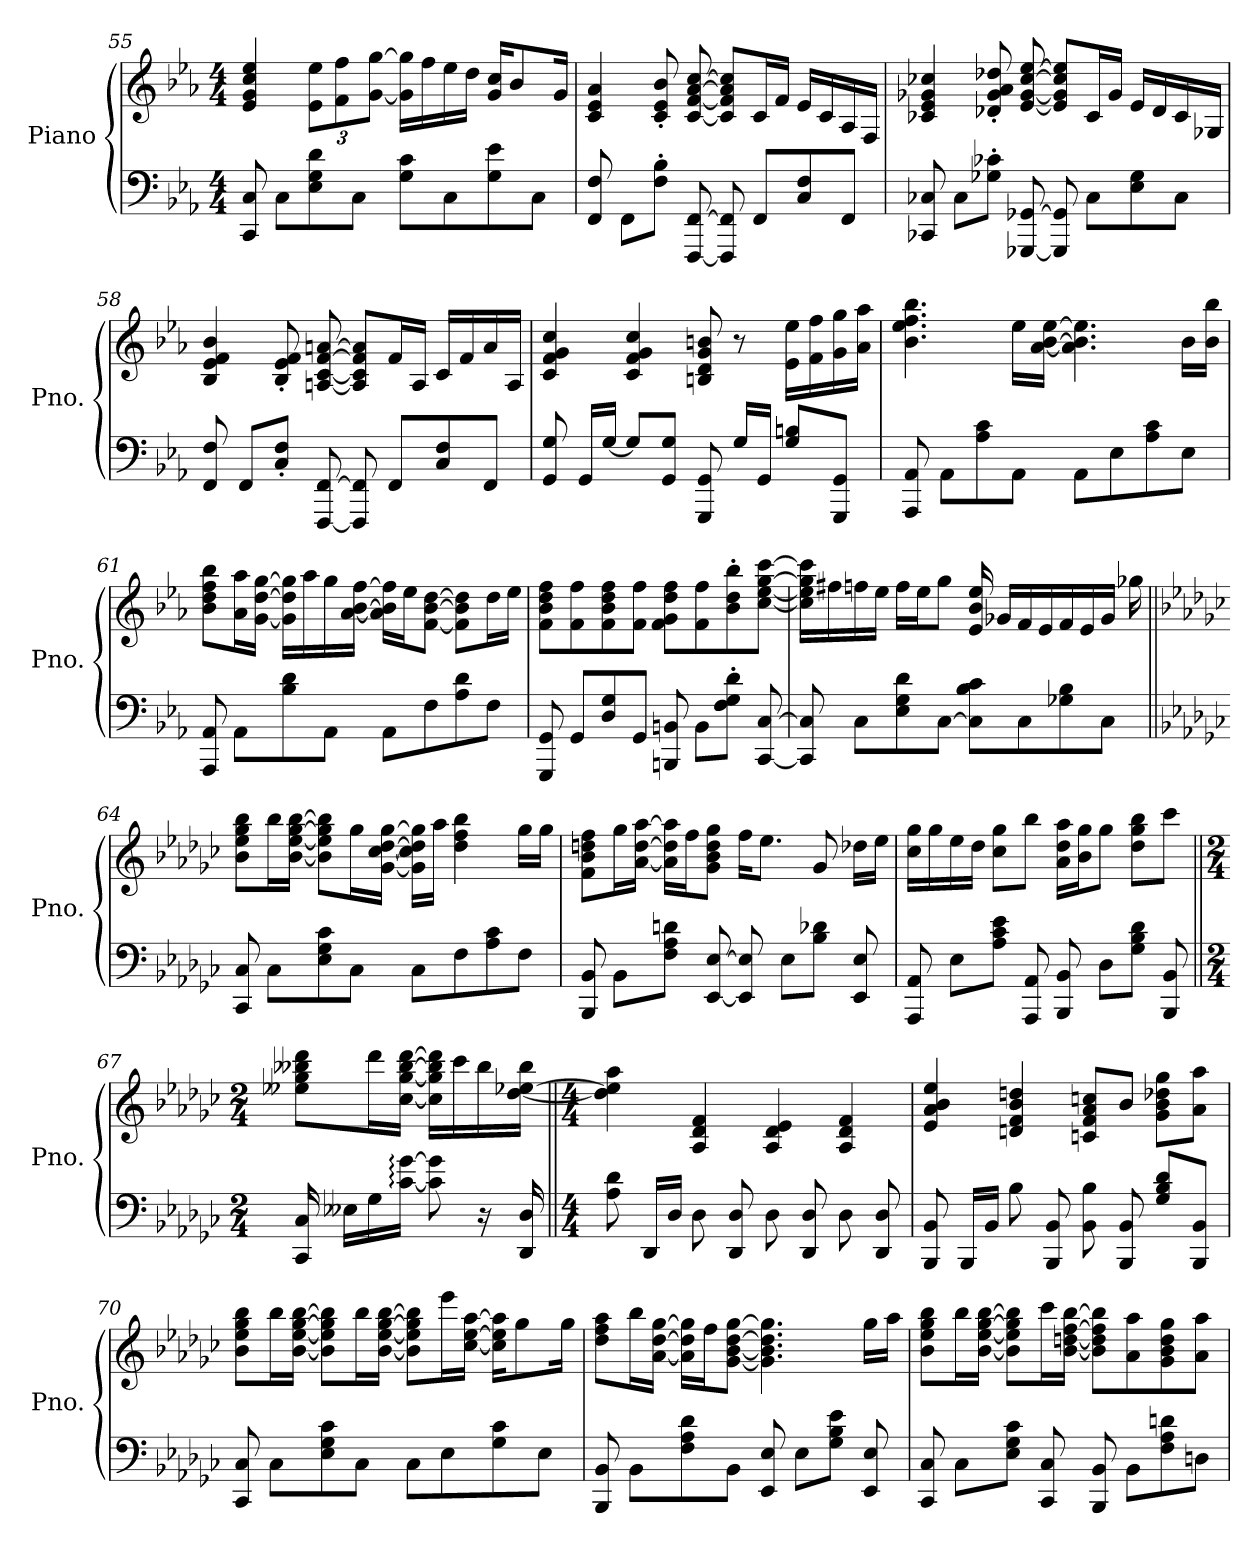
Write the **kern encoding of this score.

**kern	**kern
*part1	*part1
*staff2	*staff1
*I"Piano	*
*I'Pno.	*
*clefF4	*clefG2
*k[b-e-a-]	*k[b-e-a-]
*M4/4	*M4/4
=55	=55
8CC/ 8C/	4e-/ 4g/ 4cc/ 4ee-/
8C\L	.
*	*Xbrackettup
8E-\ 8G\ 8d\	12e-\ 12ee-\L
.	12f\ 12ff\
8C\J	.
.	[12g\ [12gg\J
8G\ 8c\L	16g\] 16gg\]LL
.	16ff\
8C\	16ee-\
.	16dd\JJ
8G\ 8e-\	16g/ 16cc/KL
.	8b-/
8C\J	.
.	16g/Jk
!!LO:PB:g=z
=56	=56
8FF/ 8F/	4c/ 4e-/ 4a-/
8FF\L	.
8F\' 8B-\'J	8c/' 8e-/' 8b-/'
[8FFF/ [8FF/	[8c/ [8f/ [8a-/ [8cc/
8FFF/] 8FF/]	8c/] 8f/] 8a-/] 8cc/]L
8FF/L	16c/L
.	16f/JJ
8C/ 8F/	16e-/LL
.	16c/
8FF/J	16A-/
.	16F/JJ
=57	=57
8CC-X/ 8C-X/	4c-X/ 4e-/ 4g-X/ 4cc-X/
8C-\L	.
8G-X\' 8c-X\'J	8d-X/' 8g-/' 8a-/' 8dd-X/'
[8GGG-X/ [8GG-X/	[8e-/ [8g-/ [8cc-/ [8ee-/
8GGG-/] 8GG-/]	8e-/] 8g-/] 8cc-/] 8ee-/]L
8C-\L	16c-/L
.	16g-/JJ
8E-\ 8G-\	16e-/LL
.	16d-/
8C-\J	16c-/
.	16G-X/JJ
=58	=58
8FF/ 8F/	4B-/ 4e-/ 4f/ 4b-/
8FF/L	.
8C/' 8F/'J	8B-/' 8e-/' 8f/'
[8FFF/ [8FF/	[8An/ [8c/ [8f/ [8an/
8FFF/] 8FF/]	8A/] 8c/] 8f/] 8a/]L
8FF/L	16f/L
.	16A/JJ
8C/ 8F/	16c/LL
.	16f/
8FF/J	16a/
.	16A/JJ
!!LO:LB:g=z
=59	=59
8GG/ 8G/	4c/ 4f/ 4g/ 4cc/
16GG/LL	.
[16G/JJ	.
8G/L]	4c/ 4f/ 4g/ 4cc/
8GG/ 8G/J	.
8GGG/ 8GG/	8Bn/ 8d/ 8g/ 8bn/
16G/LL	8r
16GG/JJ	.
8G/ 8Bn/L	16e-\ 16ee-\LL
.	16f\ 16ff\
8GGG/ 8GG/J	16g\ 16gg\
.	16a-\ 16aa-\JJ
=60	=60
8AAA-/ 8AA-/	4.b-\ 4.ee-\ 4.ff\ 4.bb-\
8AA-\L	.
8A-\ 8c\	.
8AA-\J	16ee-\LL
.	[16a-\ [16b-\ [16ee-\JJ
8AA-\L	4.a-\] 4.b-\] 4.ee-\]
8E-\	.
8A-\ 8c\	.
8E-\J	16b-\LL
.	16b-\ 16bb-\JJ
=61	=61
8AAA-/ 8AA-/	8b-\ 8dd\ 8ff\ 8bb-\L
8AA-\L	16a-\ 16aa-\L
.	[16g\ [16dd\ [16gg\JJ
8B-\ 8d\	16g\] 16dd\] 16gg\]LL
.	16aa-\
8AA-\J	16gg\
.	[16a-\ [16b-\ [16ff\JJ
8AA-\L	16a-\] 16b-\] 16ff\]LL
.	16ee-\J
8F\	[8f\ [8b-\ [8dd\J
8A-\ 8d\	8f\] 8b-\] 8dd\]L
8F\J	16dd\L
.	16ee-\JJ
!!LO:LB:g=z
=62	=62
8GGG/ 8GG/	8f\ 8b-\ 8dd\ 8ff\L
8GG/L	8f\ 8ff\
8D/ 8G/	8f\ 8b-\ 8dd\ 8ff\
8GG/J	8f\ 8ff\J
8BBBn/ 8BBn/	8f\ 8g\ 8dd\ 8ff\L
8BB\L	8f\ 8ff\
8F\' 8G\' 8d\'J	8b-\' 8dd\' 8bb-\'
[8CC/ [8C/	[8cc\ [8ee-\ [8gg\ [8ccc\J
=63	=63
8CC/] 8C/]	16cc\] 16ee-\] 16gg\] 16ccc\]LL
.	16ff#X\
8C\L	16ffn\
.	16ee-\JJ
8E-\ 8G\ 8d\	16ff\LL
.	16ee-\J
[8C\J	8gg\J
8C\] 8B-\ 8c\L	16e-/ 16b-/ 16ee-/
.	16g-X/LL
8C\	16f/
.	16e-/
8G-X\ 8B-\	16f/
.	16e-/
8C\J	16g-/JJ
.	16gg-X\
!!LO:LB:g=z
=64||	=64||
*k[b-e-a-d-g-c-]	*k[b-e-a-d-g-c-]
8CC-/ 8C-/	8b-\ 8ee-\ 8gg-\ 8bb-\L
8C-\L	16bb-\L
.	[16b-\ [16ee-\ [16gg-\ [16bb-\JJ
8E-\ 8G-\ 8c-\	8b-\] 8ee-\] 8gg-\] 8bb-\]L
8C-\J	16gg-\L
.	[16g-\ [16cc-\ [16dd-\ [16gg-\JJ
8C-\L	16g-\] 16cc-\] 16dd-\] 16gg-\]LL
.	16aa-\JJ
8F\	4dd-\ 4ff\ 4bb-\
8A-\ 8c-\	.
8F\J	16gg-\LL
.	16gg-\JJ
=65	=65
8BBB-/ 8BB-/	8f\ 8b-\ 8ddn\ 8ff\L
8BB-\L	16gg-\L
.	[16a-\ [16dd\ [16aa-\JJ
8F\ 8A-\ 8dn\J	16a-\] 16dd\] 16aa-\]LL
.	16ff\J
[8EE-/ [8E-/	8g-\ 8b-\ 8dd\ 8gg-\J
8EE-/] 8E-/]	16ff\KL
.	8.ee-\J
8E-\L	.
8B-\ 8d-X\J	8g-/
8EE-/ 8E-/	16dd-X\LL
.	16ee-\JJ
!!LO:LB:g=z
=66	=66
8AAA-/ 8AA-/	16cc-\ 16gg-\LL
.	16gg-\
8E-\L	16ee-\
.	16dd-\JJ
8A-\ 8c-\ 8e-\J	8cc-\ 8gg-\L
8AAA-/ 8AA-/	8bb-\J
8BBB-/ 8BB-/	16a-\ 16dd-\ 16aa-\LL
.	16b-\ 16gg-\J
8D-\L	8gg-\J
8G-\ 8B-\ 8d-\J	8dd-\ 8gg-\ 8bb-\L
8BBB-/ 8BB-/	8ccc-\J
=67||	=67||
*M2/4	*M2/4
16CC-/ 16C-/	8ee--X\ 8gg-\ 8bb--X\ 8ddd-\L
16E--X\LL	.
16G-\	16ddd-\L
[16c-\: [16g-\:JJ	[16cc-\ [16gg-\ [16bb--\ [16ddd-\JJ
8c-\] 8g-\]	16cc-\] 16gg-\] 16bb--\] 16ddd-\]LL
.	16ccc-\
16r	16bb--\
16DD-/ 16D-/	[16dd-\ [16ee-X\ 16bb--\JJ
=68||	=68||
*M4/4	*M4/4
8A-\ 8d-\	4dd-\] 4ee-\] 4aa-\
16DD-/LL	.
16D-/JJ	.
8D-\	4A-/ 4d-/ 4f/
8DD-/ 8D-/	.
8D-\	4A-/ 4d-/ 4e-/
8DD-/ 8D-/	.
8D-\	4A-/ 4d-/ 4f/
8DD-/ 8D-/	.
!!LO:LB:g=z
=69	=69
8BBB-/ 8BB-/	4e-/ 4a-/ 4b-/ 4ee-/
16BBB-/LL	.
16BB-/JJ	.
8B-\	4dn/ 4f/ 4b-/ 4ddn/
8BBB-/ 8BB-/	.
8BB-\ 8B-\	8cn/ 8f/ 8a-/ 8ccn/L
8BBB-/ 8BB-/	8b-/J
8G-/ 8B-/ 8d-/L	8g-\ 8b-\ 8dd-X\ 8gg-\L
8BBB-/ 8BB-/J	8a-\ 8aa-\J
=70	=70
8CC-/ 8C-/	8b-\ 8ee-\ 8gg-\ 8bb-\L
8C-\L	16bb-\L
.	[16b-\ [16ee-\ [16gg-\ [16bb-\JJ
8E-\ 8G-\ 8c-\	8b-\] 8ee-\] 8gg-\] 8bb-\]L
8C-\J	16bb-\L
.	[16b-\ [16ee-\ [16gg-\ [16bb-\JJ
8C-\L	8b-\] 8ee-\] 8gg-\] 8bb-\]L
8E-\	16eee-\L
.	[16cc-\ [16ee-\ [16aa-\JJ
8G-\ 8c-\	16cc-\] 16ee-\] 16aa-\]KL
.	8gg-\
8E-\J	.
.	16gg-\Jk
=71	=71
8BBB-/ 8BB-/	8dd-\ 8ff\ 8aa-\L
8BB-\L	16bb-\L
.	[16a-\ [16dd-\ [16gg-\JJ
8F\ 8A-\ 8d-\	16a-\] 16dd-\] 16gg-\]LL
.	16ff\J
8BB-\J	[8g-\ [8b-\ [8dd-\ [8gg-\J
8EE-/ 8E-/	4.g-\] 4.b-\] 4.dd-\] 4.gg-\]
8E-\L	.
8G-\ 8B-\ 8e-\J	.
8EE-/ 8E-/	16gg-\LL
.	16aa-\JJ
!!LO:PB:g=z
=72	=72
8CC-/ 8C-/	8b-\ 8ee-\ 8gg-\ 8bb-\L
8C-\L	16bb-\L
.	[16b-\ [16ee-\ [16gg-\ [16bb-\JJ
8E-\ 8G-\ 8c-\J	8b-\] 8ee-\] 8gg-\] 8bb-\]L
8CC-/ 8C-/	16ccc-\L
.	[16b-\ [16ddn\ [16ff\ [16bb-\JJ
8BBB-/ 8BB-/	8b-\] 8dd\] 8ff\] 8bb-\]L
8BB-\L	8a-\ 8aa-\
8F\ 8A-\ 8dn\	8g-\ 8b-\ 8dd\ 8gg-\
8Dn\J	8a-\ 8aa-\J
=	=
*-	*-
